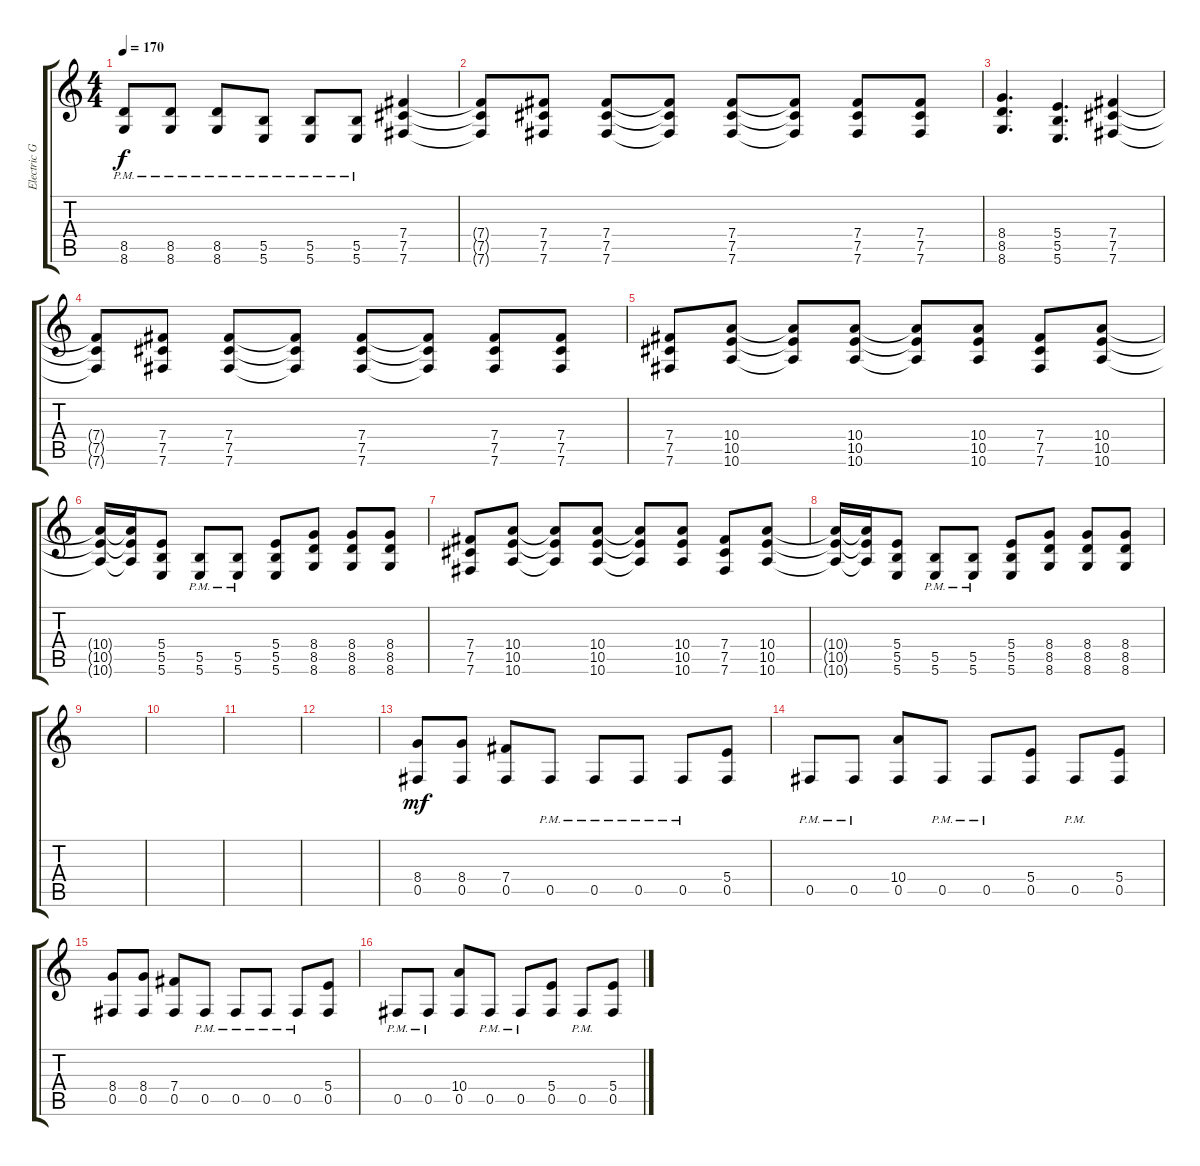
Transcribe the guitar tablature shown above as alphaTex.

\track ("Electric Guitar 1" "Electric G") {instrument distortionguitar}
\staff {score tabs}
\tuning (Db4 Ab3 E3 B2 Gb2 B1) {hide}
\ts (4 4)
\tempo 170
\clef g2
\ks c
(8.5{pm} 8.6{pm}).8{dy f} (8.5{pm} 8.6{pm}).8 (8.5{pm} 8.6{pm}).8 (5.5{pm} 5.6{pm}).8 (5.5{pm} 5.6{pm}).8 (5.5{pm} 5.6{pm}).8 (7.4 7.5 7.6).4 |
(7.4{t} 7.5{t} 7.6{t}).8 (7.4 7.5 7.6).8 (7.4 7.5 7.6).8 (7.4{t} 7.5{t} 7.6{t}).8 (7.4 7.5 7.6).8 (7.4{t} 7.5{t} 7.6{t}).8 (7.4 7.5 7.6).8 (7.4 7.5 7.6).8 |
(8.4 8.5 8.6).4{d} (5.4 5.5 5.6).4{d} (7.4 7.5 7.6).4 |
(7.4{t} 7.5{t} 7.6{t}).8 (7.4 7.5 7.6).8 (7.4 7.5 7.6).8 (7.4{t} 7.5{t} 7.6{t}).8 (7.4 7.5 7.6).8 (7.4{t} 7.5{t} 7.6{t}).8 (7.4 7.5 7.6).8 (7.4 7.5 7.6).8 |
(7.4 7.5 7.6).8 (10.4 10.5 10.6).8 (10.4{t} 10.5{t} 10.6{t}).8 (10.4 10.5 10.6).8 (10.4{t} 10.5{t} 10.6{t}).8 (10.4 10.5 10.6).8 (7.4 7.5 7.6).8 (10.4 10.5 10.6).8 |
(10.4{t} 10.5{t} 10.6{t}).16 (10.4{t} 10.5{t} 10.6{t}).16 (5.4 5.5 5.6).8 (5.5{pm} 5.6{pm}).8 (5.5{pm} 5.6{pm}).8 (5.4 5.5 5.6).8 (8.4 8.5 8.6).8 (8.4 8.5 8.6).8 (8.4 8.5 8.6).8 |
(7.4 7.5 7.6).8 (10.4 10.5 10.6).8 (10.4{t} 10.5{t} 10.6{t}).8 (10.4 10.5 10.6).8 (10.4{t} 10.5{t} 10.6{t}).8 (10.4 10.5 10.6).8 (7.4 7.5 7.6).8 (10.4 10.5 10.6).8 |
(10.4{t} 10.5{t} 10.6{t}).16 (10.4{t} 10.5{t} 10.6{t}).16 (5.4 5.5 5.6).8 (5.5{pm} 5.6{pm}).8 (5.5{pm} 5.6{pm}).8 (5.4 5.5 5.6).8 (8.4 8.5 8.6).8 (8.4 8.5 8.6).8 (8.4 8.5 8.6).8 |
|
|
|
|
(8.4 0.5).8{dy mf} (8.4 0.5).8 (7.4 0.5).8 0.5{pm}.8 0.5{pm}.8 0.5{pm}.8 0.5{pm}.8 (5.4 0.5).8 |
0.5{pm}.8 0.5{pm}.8 (10.4 0.5).8 0.5{pm}.8 0.5{pm}.8 (5.4 0.5).8 0.5{pm}.8 (5.4 0.5).8 |
(8.4 0.5).8 (8.4 0.5).8 (7.4 0.5).8 0.5{pm}.8 0.5{pm}.8 0.5{pm}.8 0.5{pm}.8 (5.4 0.5).8 |
0.5{pm}.8 0.5{pm}.8 (10.4 0.5).8 0.5{pm}.8 0.5{pm}.8 (5.4 0.5).8 0.5{pm}.8 (5.4 0.5).8
